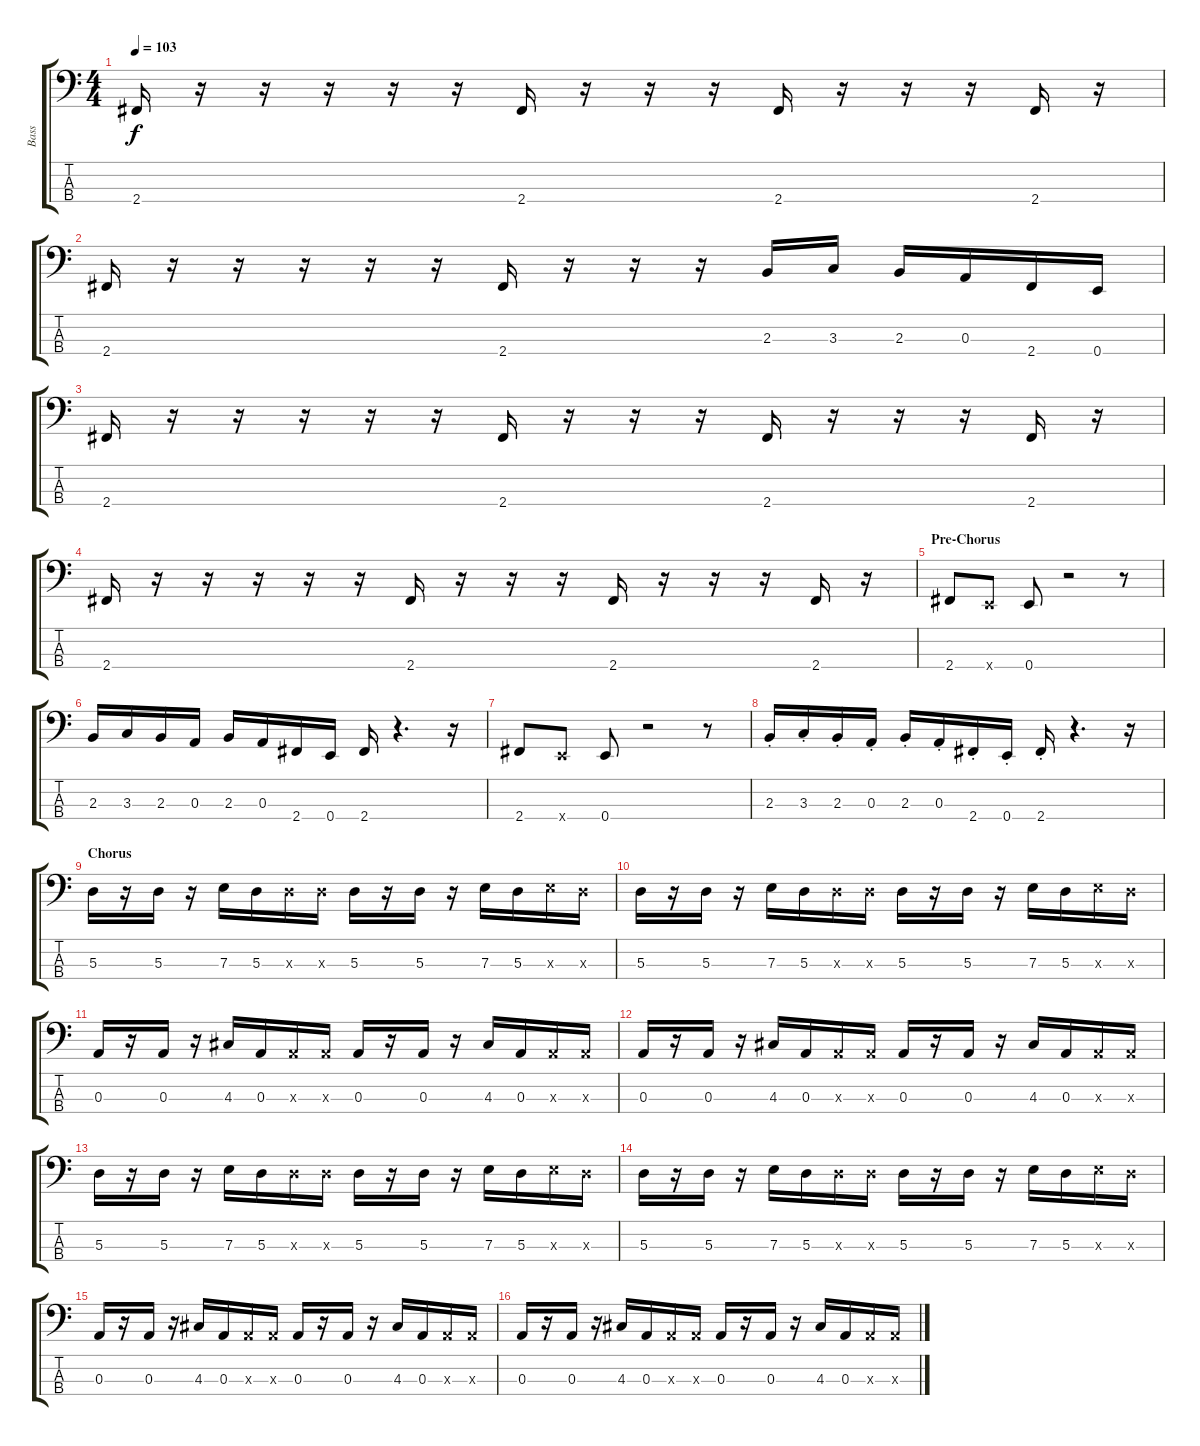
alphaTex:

\track ("Bass" "Bass") {instrument slapbass1}
\staff {score tabs}
\tuning (G2 D2 A1 E1) {hide}
\ts (4 4)
\tempo 103
\clef f4
\ks c
2.4.16{dy f} r.16 r.16 r.16 r.16 r.16 2.4.16 r.16 r.16 r.16 2.4.16 r.16 r.16 r.16 2.4.16 r.16 |
2.4.16 r.16 r.16 r.16 r.16 r.16 2.4.16 r.16 r.16 r.16 2.3.16 3.3.16 2.3.16 0.3.16 2.4.16 0.4.16 |
2.4.16 r.16 r.16 r.16 r.16 r.16 2.4.16 r.16 r.16 r.16 2.4.16 r.16 r.16 r.16 2.4.16 r.16 |
2.4.16 r.16 r.16 r.16 r.16 r.16 2.4.16 r.16 r.16 r.16 2.4.16 r.16 r.16 r.16 2.4.16 r.16 |
\section ("" "Pre-Chorus")
2.4.8 0.4{x}.8 0.4.8 r.2 r.8 |
2.3.16 3.3.16 2.3.16 0.3.16 2.3.16 0.3.16 2.4.16 0.4.16 2.4.16 r.4{d} r.16 |
2.4.8 0.4{x}.8 0.4.8 r.2 r.8 |
2.3{st}.16 3.3{st}.16 2.3{st}.16 0.3{st}.16 2.3{st}.16 0.3{st}.16 2.4{st}.16 0.4{st}.16 2.4{st}.16 r.4{d} r.16 |
\section ("" "Chorus")
5.3.16 r.16 5.3.16 r.16 7.3.16 5.3.16 5.3{x}.16 5.3{x}.16 5.3.16 r.16 5.3.16 r.16 7.3.16 5.3.16 7.3{x}.16 5.3{x}.16 |
5.3.16 r.16 5.3.16 r.16 7.3.16 5.3.16 5.3{x}.16 5.3{x}.16 5.3.16 r.16 5.3.16 r.16 7.3.16 5.3.16 7.3{x}.16 5.3{x}.16 |
0.3.16 r.16 0.3.16 r.16 4.3.16 0.3.16 0.3{x}.16 0.3{x}.16 0.3.16 r.16 0.3.16 r.16 4.3.16 0.3.16 0.3{x}.16 0.3{x}.16 |
0.3.16 r.16 0.3.16 r.16 4.3.16 0.3.16 0.3{x}.16 0.3{x}.16 0.3.16 r.16 0.3.16 r.16 4.3.16 0.3.16 0.3{x}.16 0.3{x}.16 |
5.3.16 r.16 5.3.16 r.16 7.3.16 5.3.16 5.3{x}.16 5.3{x}.16 5.3.16 r.16 5.3.16 r.16 7.3.16 5.3.16 7.3{x}.16 5.3{x}.16 |
5.3.16 r.16 5.3.16 r.16 7.3.16 5.3.16 5.3{x}.16 5.3{x}.16 5.3.16 r.16 5.3.16 r.16 7.3.16 5.3.16 7.3{x}.16 5.3{x}.16 |
0.3.16 r.16 0.3.16 r.16 4.3.16 0.3.16 0.3{x}.16 0.3{x}.16 0.3.16 r.16 0.3.16 r.16 4.3.16 0.3.16 0.3{x}.16 0.3{x}.16 |
0.3.16 r.16 0.3.16 r.16 4.3.16 0.3.16 0.3{x}.16 0.3{x}.16 0.3.16 r.16 0.3.16 r.16 4.3.16 0.3.16 0.3{x}.16 0.3{x}.16
